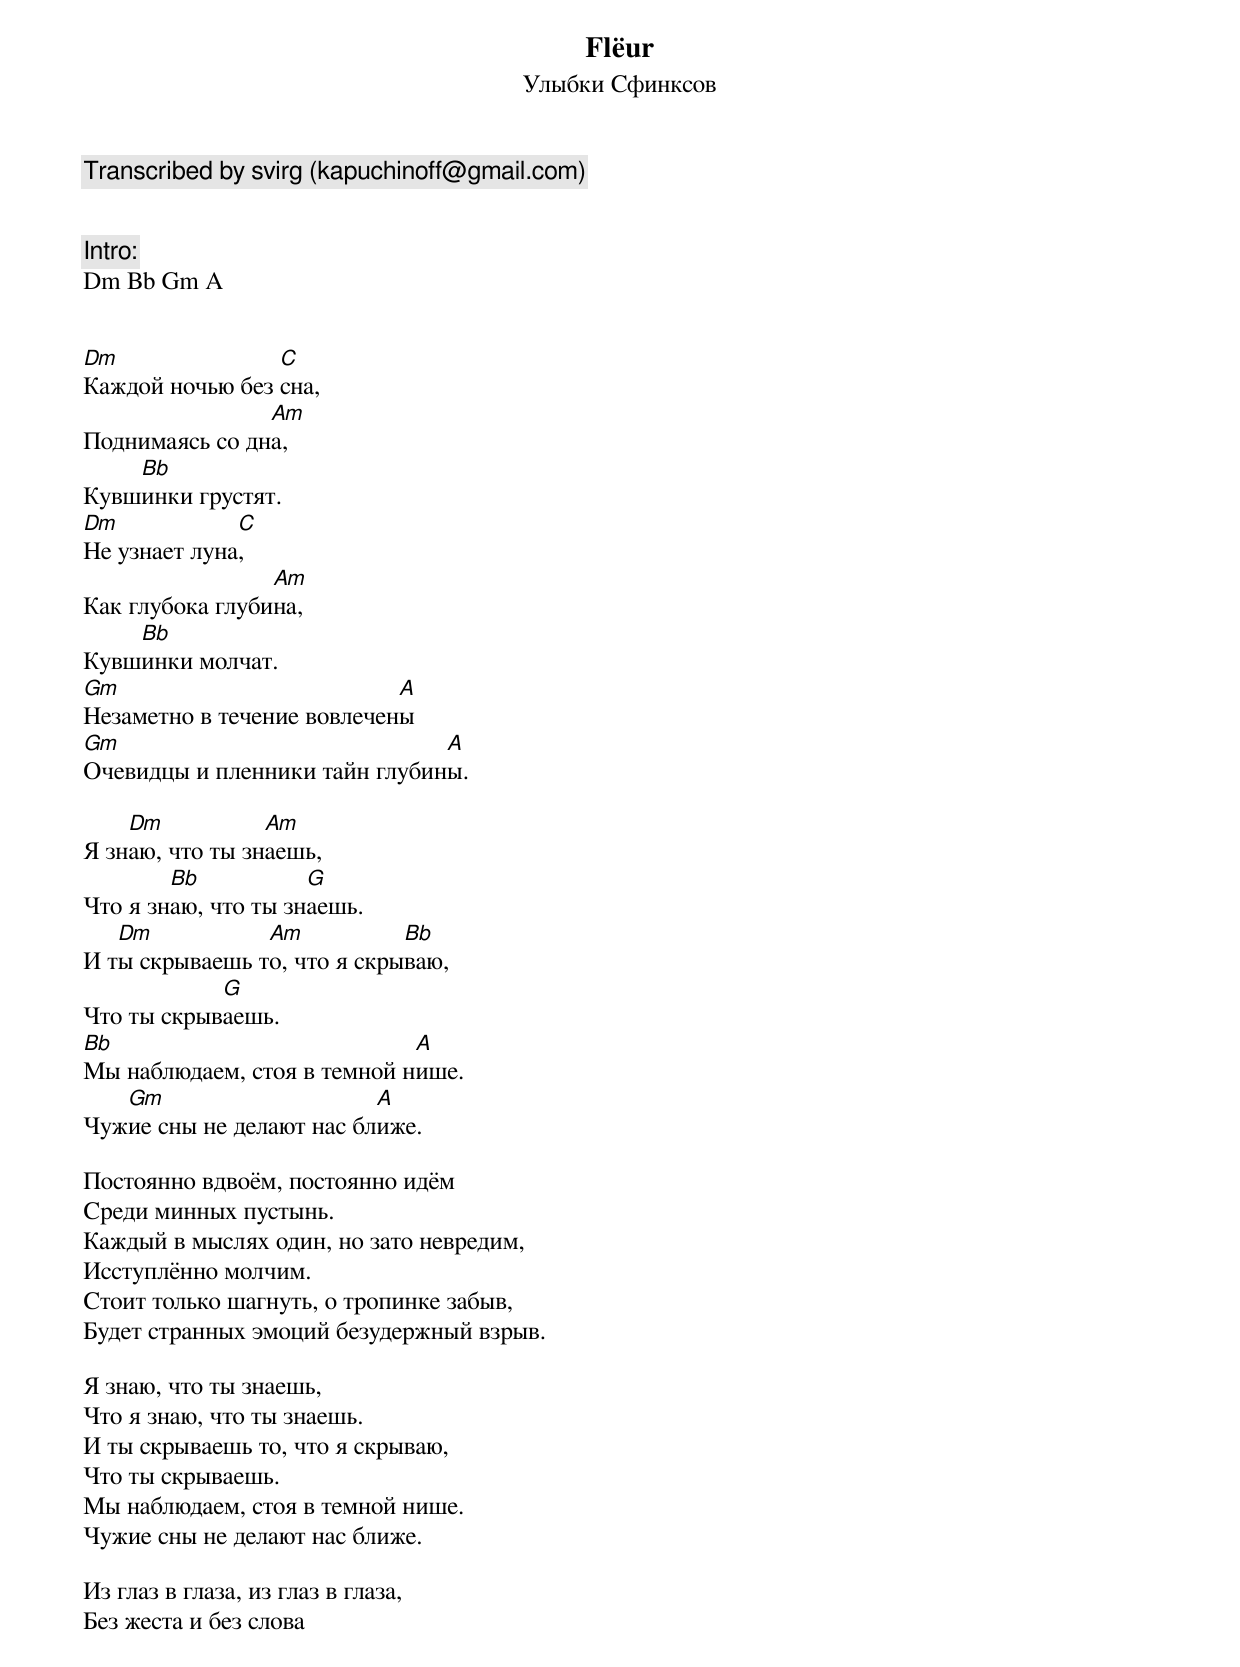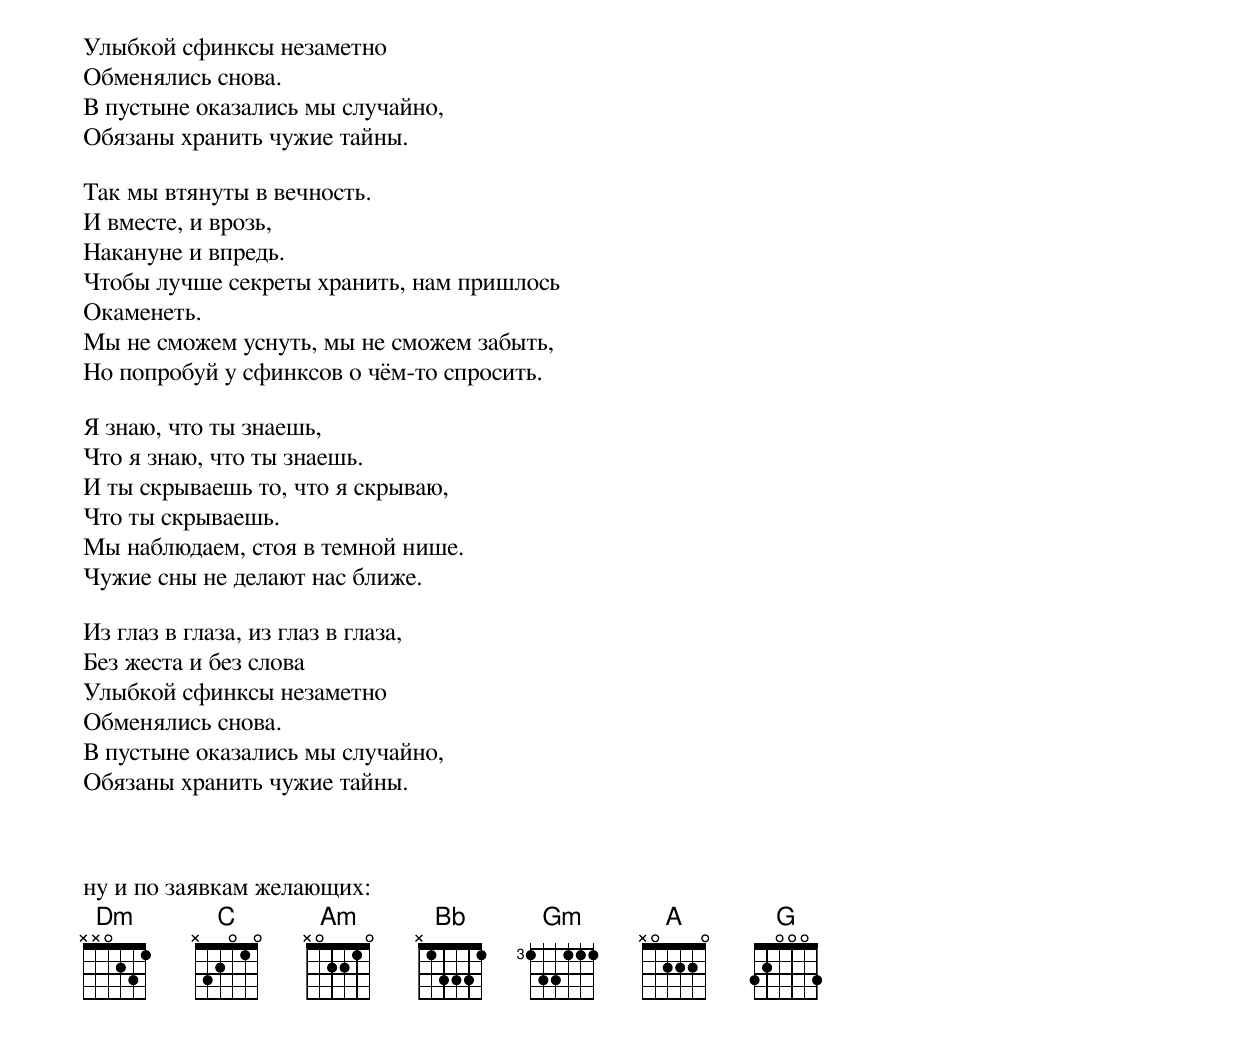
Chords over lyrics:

Flёur
Улыбки Сфинксов


Transcribed by svirg (kapuchinoff@gmail.com)


Intro:
Dm Bb Gm A


Dm               C
Каждой ночью без сна,
                Am
Поднимаясь со дна,
    Bb
Кувшинки грустят.
Dm            C
Не узнает луна,
                 Am
Как глубока глубина,
    Bb
Кувшинки молчат.
Gm                          A
Незаметно в течение вовлечены
Gm                             A
Очевидцы и пленники тайн глубины.

    Dm           Am
Я знаю, что ты знаешь,
        Bb           G
Что я знаю, что ты знаешь.
   Dm           Am           Bb
И ты скрываешь то, что я скрываю,
            G
Что ты скрываешь.
Bb                           A
Мы наблюдаем, стоя в темной нише.
   Gm                     A
Чужие сны не делают нас ближе.

Постоянно вдвоём, постоянно идём
Среди минных пустынь.
Каждый в мыслях один, но зато невредим,
Исступлённо молчим.
Стоит только шагнуть, о тропинке забыв,
Будет странных эмоций безудержный взрыв.

Я знаю, что ты знаешь,
Что я знаю, что ты знаешь.
И ты скрываешь то, что я скрываю,
Что ты скрываешь.
Мы наблюдаем, стоя в темной нише.
Чужие сны не делают нас ближе.

Из глаз в глаза, из глаз в глаза,
Без жеста и без слова
Улыбкой сфинксы незаметно
Обменялись снова.
В пустыне оказались мы случайно,
Обязаны хранить чужие тайны.

Так мы втянуты в вечность.
И вместе, и врозь,
Накануне и впредь.
Чтобы лучше секреты хранить, нам пришлось
Окаменеть.
Мы не сможем уснуть, мы не сможем забыть,
Но попробуй у сфинксов о чём-то спросить.

Я знаю, что ты знаешь,
Что я знаю, что ты знаешь.
И ты скрываешь то, что я скрываю,
Что ты скрываешь.
Мы наблюдаем, стоя в темной нише.
Чужие сны не делают нас ближе.

Из глаз в глаза, из глаз в глаза,
Без жеста и без слова
Улыбкой сфинксы незаметно
Обменялись снова.
В пустыне оказались мы случайно,
Обязаны хранить чужие тайны.



ну и по заявкам желающих:
 Bb = x13331
